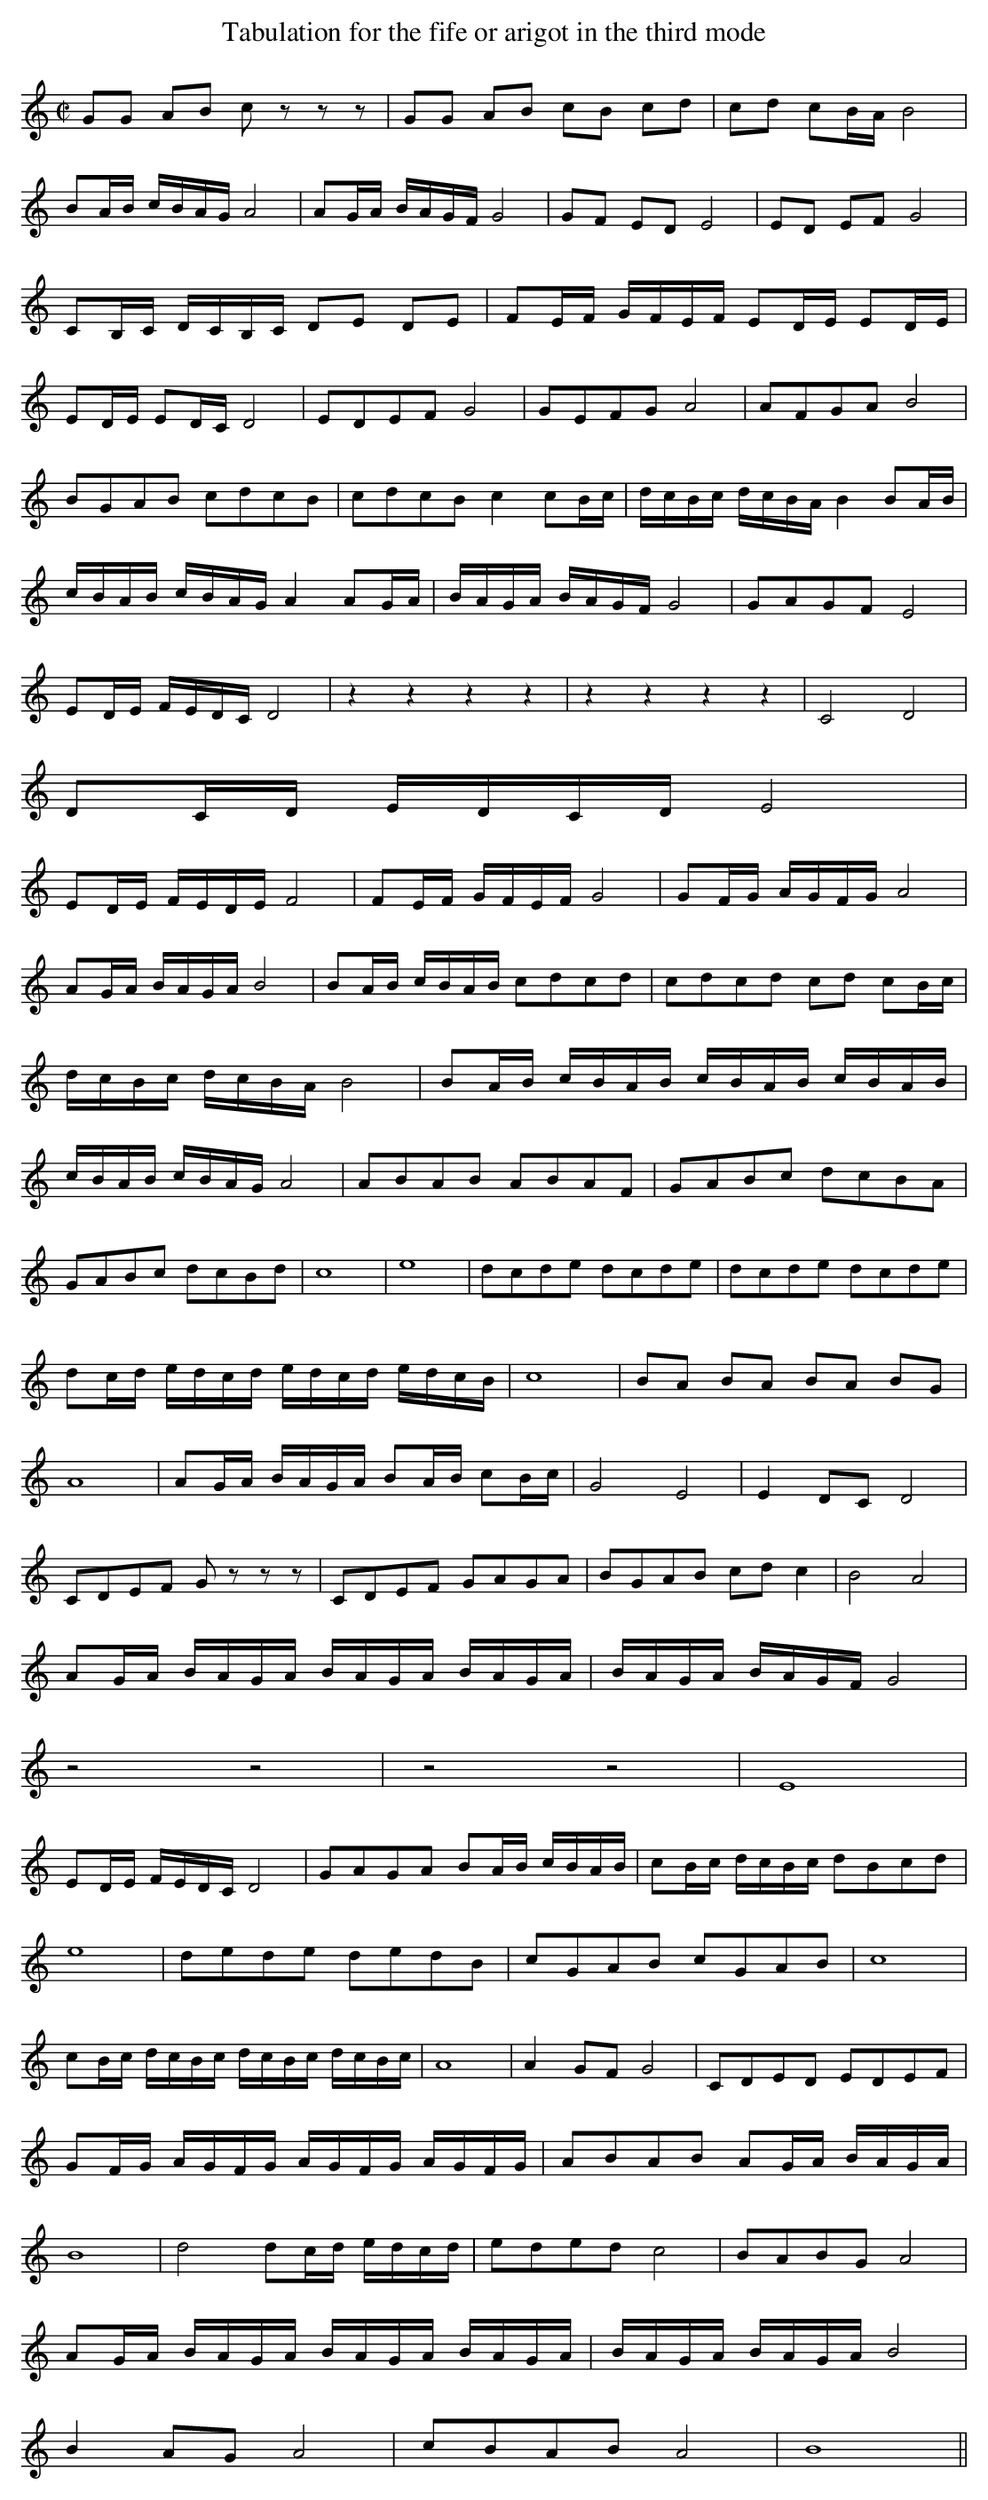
X:1
T:Tabulation for the fife or arigot in the third mode
M:C|
L:1/8
K:BLoc
GG AB cz zz|GG AB cB cd|cd cB/A/ B4|
BA/B/ c/B/A/G/ A4|AG/A/ B/A/G/F/ G4|GF ED E4|ED EF G4|
CB,/C/ D/C/B,/C/ DE DE|FE/F/ G/F/E/F/ ED/E/ ED/E/|
ED/E/ ED/C/ D4|EDEF G4|GEFG A4|AFGA B4|
BGAB cdcB|cdcB c2 cB/c/|d/c/B/c/ d/c/B/A/ B2 BA/B/|
c/B/A/B/ c/B/A/G/ A2 AG/A/|B/A/G/A/ B/A/G/F/ G4|GAGF E4|
ED/E/ F/E/D/C/ D4|z2 z2 z2 z2|z2 z2 z2 z2|C4 D4|
DC/D/ E/D/C/D/ E4|
ED/E/ F/E/D/E/ F4|FE/F/ G/F/E/F/ G4|GF/G/ A/G/F/G/ A4|
AG/A/ B/A/G/A/ B4|BA/B/ c/B/A/B/ cdcd|cdcd cd cB/c/|
d/c/B/c/ d/c/B/A/ B4|BA/B/ c/B/A/B/ c/B/A/B/ c/B/A/B/|
c/B/A/B/ c/B/A/G/ A4|ABAB ABAF|GABc dcBA|
GABc dcBd|c8|e8|dcde dcde|dcde dcde|
dc/d/ e/d/c/d/ e/d/c/d/ e/d/c/B/|c8|BA BA BA BG|
A8|AG/A/ B/A/G/A/ BA/B/ cB/c/|G4 E4|E2 DC D4|
CDEF Gzzz|CDEF GAGA|BGAB cdc2|B4 A4|
AG/A/ B/A/G/A/ B/A/G/A/ B/A/G/A/|B/A/G/A/ B/A/G/F/ G4|
z4 z4|z4 z4|E8|
ED/E/ F/E/D/C/ D4|GAGA BA/B/ c/B/A/B/|cB/c/ d/c/B/c/ dBcd|
e8|dede dedB|cGAB cGAB|c8|
cB/c/ d/c/B/c/ d/c/B/c/ d/c/B/c/|A8|A2 GF G4|CDED EDEF|
GF/G/ A/G/F/G/ A/G/F/G/ A/G/F/G/|ABAB AG/A/ B/A/G/A/|
B8|d4 dc/d/ e/d/c/d/|eded c4|BABG A4|
AG/A/ B/A/G/A/ B/A/G/A/ B/A/G/A/|B/A/G/A/ B/A/G/A/ B4|
B2AG A4|cBAB A4|B8||
